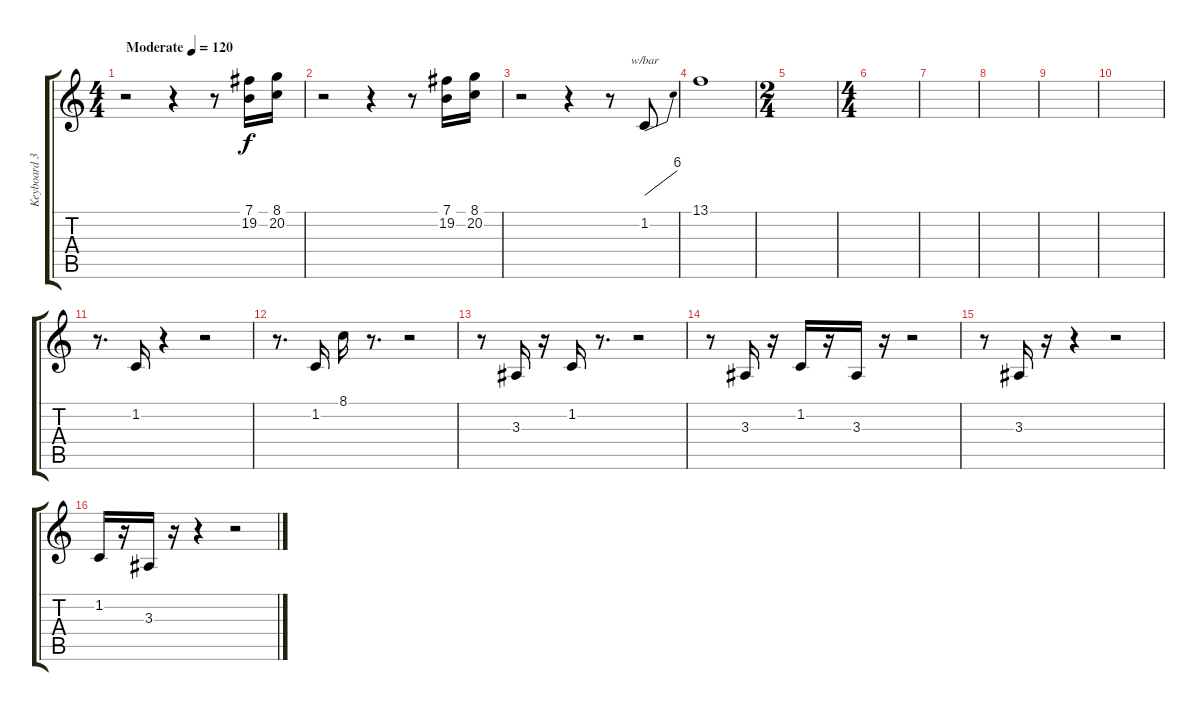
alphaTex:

\track ("Keyboard 3_3" "Keyboard 3") {instrument orchestrahit}
\staff {score tabs}
\tuning (E4 B3 G3 D3 A2 E2) {hide}
\ts (4 4)
\tempo (120 "Moderate")
\clef g2
\ks c
r.2{dy f instrument orchestrahit} r.4 r.8 (7.1 19.2).16 (8.1 20.2).16 |
r.2 r.4 r.8 (7.1 19.2).16 (8.1 20.2).16 |
r.2{instrument lead2sawtooth} r.4 r.8 1.2.8{tbe (dive default 0 0 60 24)} |
13.1.1 |
\ts (2 4)
|
\ts (4 4)
|
|
|
|
|
r.8{d} 1.2.16 r.4 r.2 |
r.8{d} 1.2.16 8.1.16 r.8{d} r.2 |
r.8 3.3.16 r.16 1.2.16 r.8{d} r.2 |
r.8 3.3.16 r.16 1.2.16 r.16 3.3.16 r.16 r.2 |
r.8 3.3.16 r.16 r.4 r.2 |
1.2.16 r.16 3.3.16 r.16 r.4 r.2
